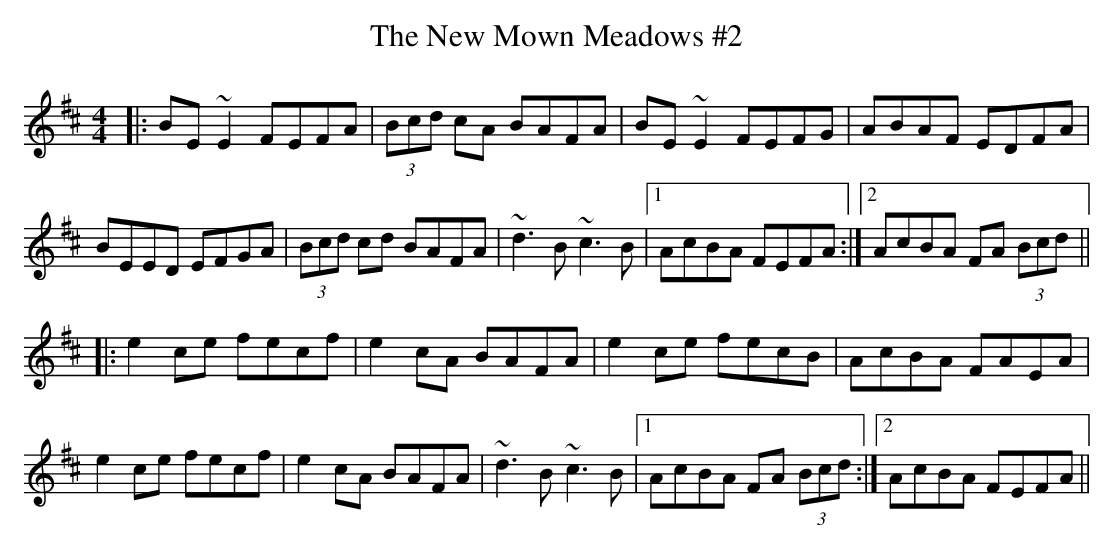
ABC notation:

X:1
T: The New Mown Meadows #2
M: 4/4
L: 1/8
K: Edor
|:\
BE~E2 FEFA | (3Bcd cA BAFA | BE~E2 FEFG | ABAF EDFA |
BEED EFGA | (3Bcd cd BAFA | ~d3B ~c3B |1 AcBA FEFA :|2 AcBA FA (3Bcd ||
|:\
e2ce fecf | e2cA BAFA | e2ce fecB | AcBA FAEA |
e2ce fecf | e2cA BAFA | ~d3B ~c3B |1 AcBA FA (3Bcd :|2 AcBA FEFA ||
